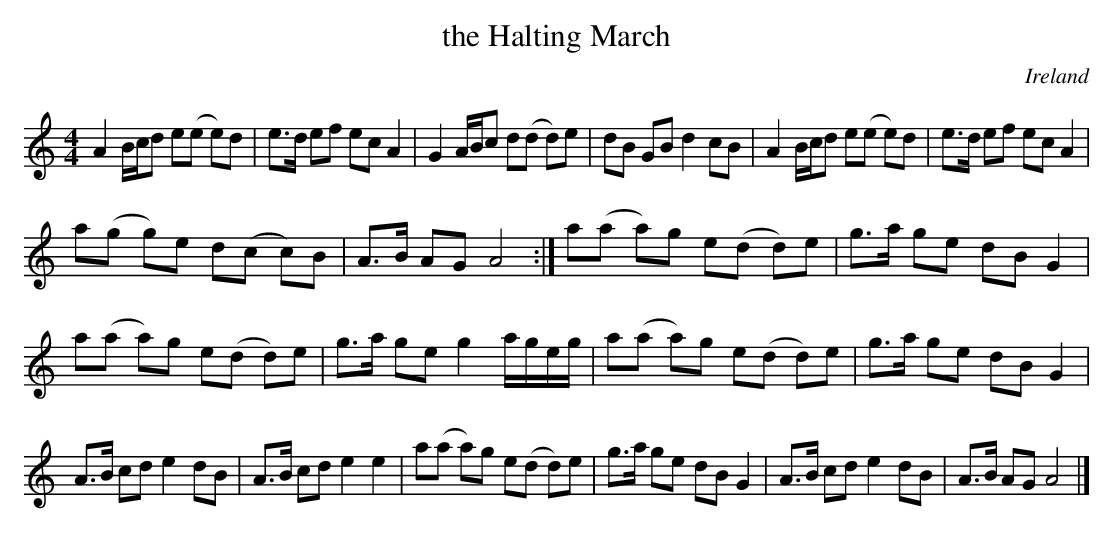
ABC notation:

X:1
T:the Halting March
O:Ireland
M:4/4
K:Am
A2 B/c/d e(e e)d|e>d ef ec A2|\
G2A/B/c d(d d)e|dB GB d2cB|\
A2 B/c/d e(e e)d|e>d ef ec A2|
a(g g)e d(c c)B|A>B AG A4:|\
a(a a)g e(d d)e|g>a ge dB G2|
a(a a)g e(d d)e|g>a ge g2 a/g/e/g/|\
a(a a)g e(d d)e|g>a ge dB G2|
A>B cd e2 dB|A>B cd e2e2|\
a(a a)g e(d d)e|g>a ge dB G2|\
A>B cd e2 dB|A>B AG A4|]
